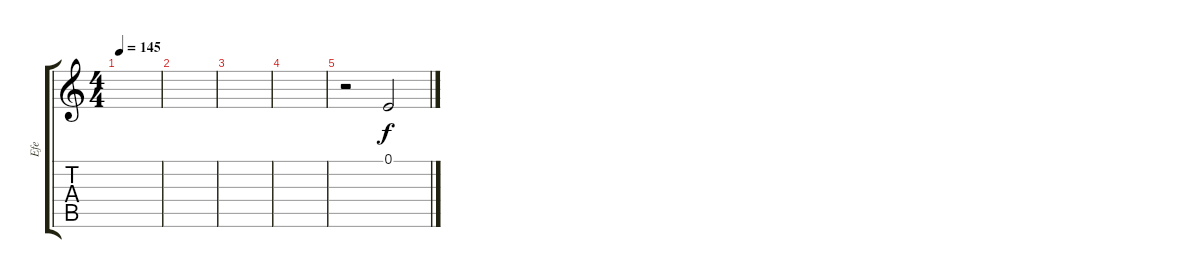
\track ("Efe" "Efe") {instrument reversecymbal}
\staff {score tabs}
\tuning (E4 B3 G3 D3 A2 E2) {hide}
\ts (4 4)
\tempo 145
\clef g2
\ks c
|
|
|
|
r.2 0.1.2
